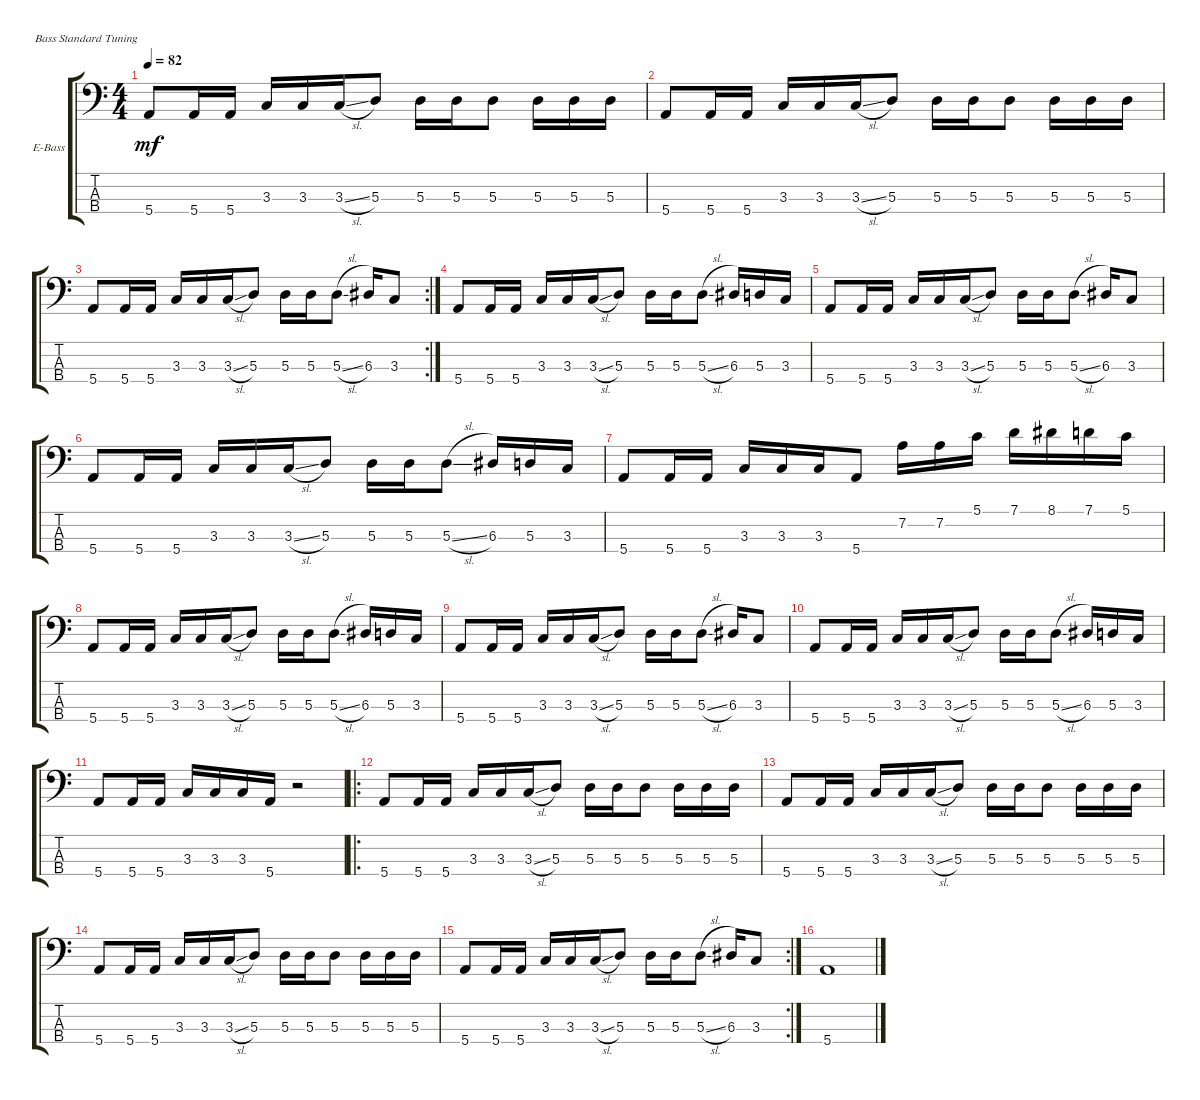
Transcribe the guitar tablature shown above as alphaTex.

\defaultSystemsLayout 4
\bracketExtendMode groupsimilarinstruments
\firstSystemTrackNameOrientation horizontal
\otherSystemsTrackNameOrientation horizontal
\track ("Electric Bass" "E-Bass") {instrument electricbassfinger}
\staff {score tabs}
\tuning (G2 D2 A1 E1)
\ts (4 4)
\tempo 82
\clef f4
\ks c
5.4.8{dy mf} 5.4.16 5.4.16 3.3.16 3.3.16 3.3{sl}.16 5.3.8 5.3.16 5.3.16 5.3.8 5.3.16 5.3.16 5.3.16 |
5.4.8 5.4.16 5.4.16 3.3.16 3.3.16 3.3{sl}.16 5.3.8 5.3.16 5.3.16 5.3.8 5.3.16 5.3.16 5.3.16 |
\rc 2
5.4.8 5.4.16 5.4.16 3.3.16 3.3.16 3.3{sl}.16 5.3.8 5.3.16 5.3.16 5.3{sl}.8 6.3.16 3.3.8 |
5.4.8 5.4.16 5.4.16 3.3.16 3.3.16 3.3{sl}.16 5.3.8 5.3.16 5.3.16 5.3{sl}.8 6.3.16 5.3.16 3.3.16 |
5.4.8 5.4.16 5.4.16 3.3.16 3.3.16 3.3{sl}.16 5.3.8 5.3.16 5.3.16 5.3{sl}.8 6.3.16 3.3.8 |
5.4.8 5.4.16 5.4.16 3.3.16 3.3.16 3.3{sl}.16 5.3.8 5.3.16 5.3.16 5.3{sl}.8 6.3.16 5.3.16 3.3.16 |
5.4.8 5.4.16 5.4.16 3.3.16 3.3.16 3.3.16 5.4.8 7.2.16 7.2.16 5.1.16 7.1.16 8.1.16 7.1.16 5.1.16 |
5.4.8 5.4.16 5.4.16 3.3.16 3.3.16 3.3{sl}.16 5.3.8 5.3.16 5.3.16 5.3{sl}.8 6.3.16 5.3.16 3.3.16 |
5.4.8 5.4.16 5.4.16 3.3.16 3.3.16 3.3{sl}.16 5.3.8 5.3.16 5.3.16 5.3{sl}.8 6.3.16 3.3.8 |
5.4.8 5.4.16 5.4.16 3.3.16 3.3.16 3.3{sl}.16 5.3.8 5.3.16 5.3.16 5.3{sl}.8 6.3.16 5.3.16 3.3.16 |
5.4.8 5.4.16 5.4.16 3.3.16 3.3.16 3.3.16 5.4.16 r.2 |
\ro
5.4.8 5.4.16 5.4.16 3.3.16 3.3.16 3.3{sl}.16 5.3.8 5.3.16 5.3.16 5.3.8 5.3.16 5.3.16 5.3.16 |
5.4.8 5.4.16 5.4.16 3.3.16 3.3.16 3.3{sl}.16 5.3.8 5.3.16 5.3.16 5.3.8 5.3.16 5.3.16 5.3.16 |
5.4.8 5.4.16 5.4.16 3.3.16 3.3.16 3.3{sl}.16 5.3.8 5.3.16 5.3.16 5.3.8 5.3.16 5.3.16 5.3.16 |
\rc 2
5.4.8 5.4.16 5.4.16 3.3.16 3.3.16 3.3{sl}.16 5.3.8 5.3.16 5.3.16 5.3{sl}.8 6.3.16 3.3.8 |
5.4.1
